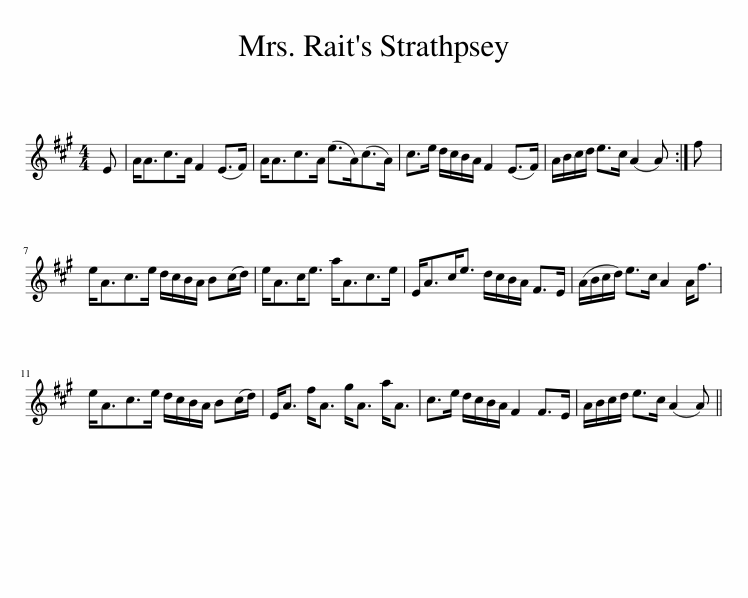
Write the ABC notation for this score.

X:1
L:1/8
M:4/4
I:linebreak $
K:A
V:1 treble
V:1
 E | A<Ac>A F2 (E>F) | A<Ac>A (e>A)(c>A) | c>e d/c/B/A/ F2 (E>F) | A/B/c/d/ e>c (A2 A) :| %5
 f |$ e<Ac>e d/c/B/A/ B(c/d/) | e<Ac<e a<Ac>e | E<Ac<e d/c/B/A/ F>E | (A/B/c/d/) e>c A2 A<f |$ %10
 e<Ac>e d/c/B/A/ B(c/d/) | E<A f<A g<A a<A | c>e d/c/B/A/ F2 F>E | A/B/c/d/ e>c (A2 A) || %14
